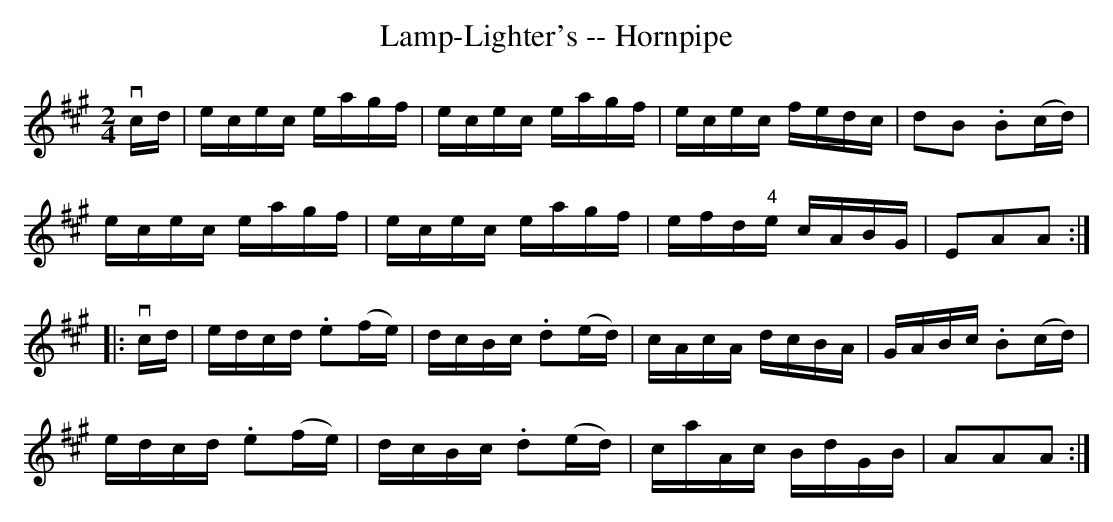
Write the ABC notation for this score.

X:1
T:Lamp-Lighter's -- Hornpipe
M:2/4
L:1/16
K:A
vcd|ecec eagf|ecec eagf|ecec fedc|d2B2 .B2(cd)|
ecec eagf|ecec eagf|efd"4"e cABG|E2A2A2:|
|:vcd|edcd .e2(fe)|dcBc .d2(ed)|cAcA dcBA|GABc .B2(cd)|
edcd .e2(fe)|dcBc .d2(ed)|caAc BdGB|A2A2A2:|
